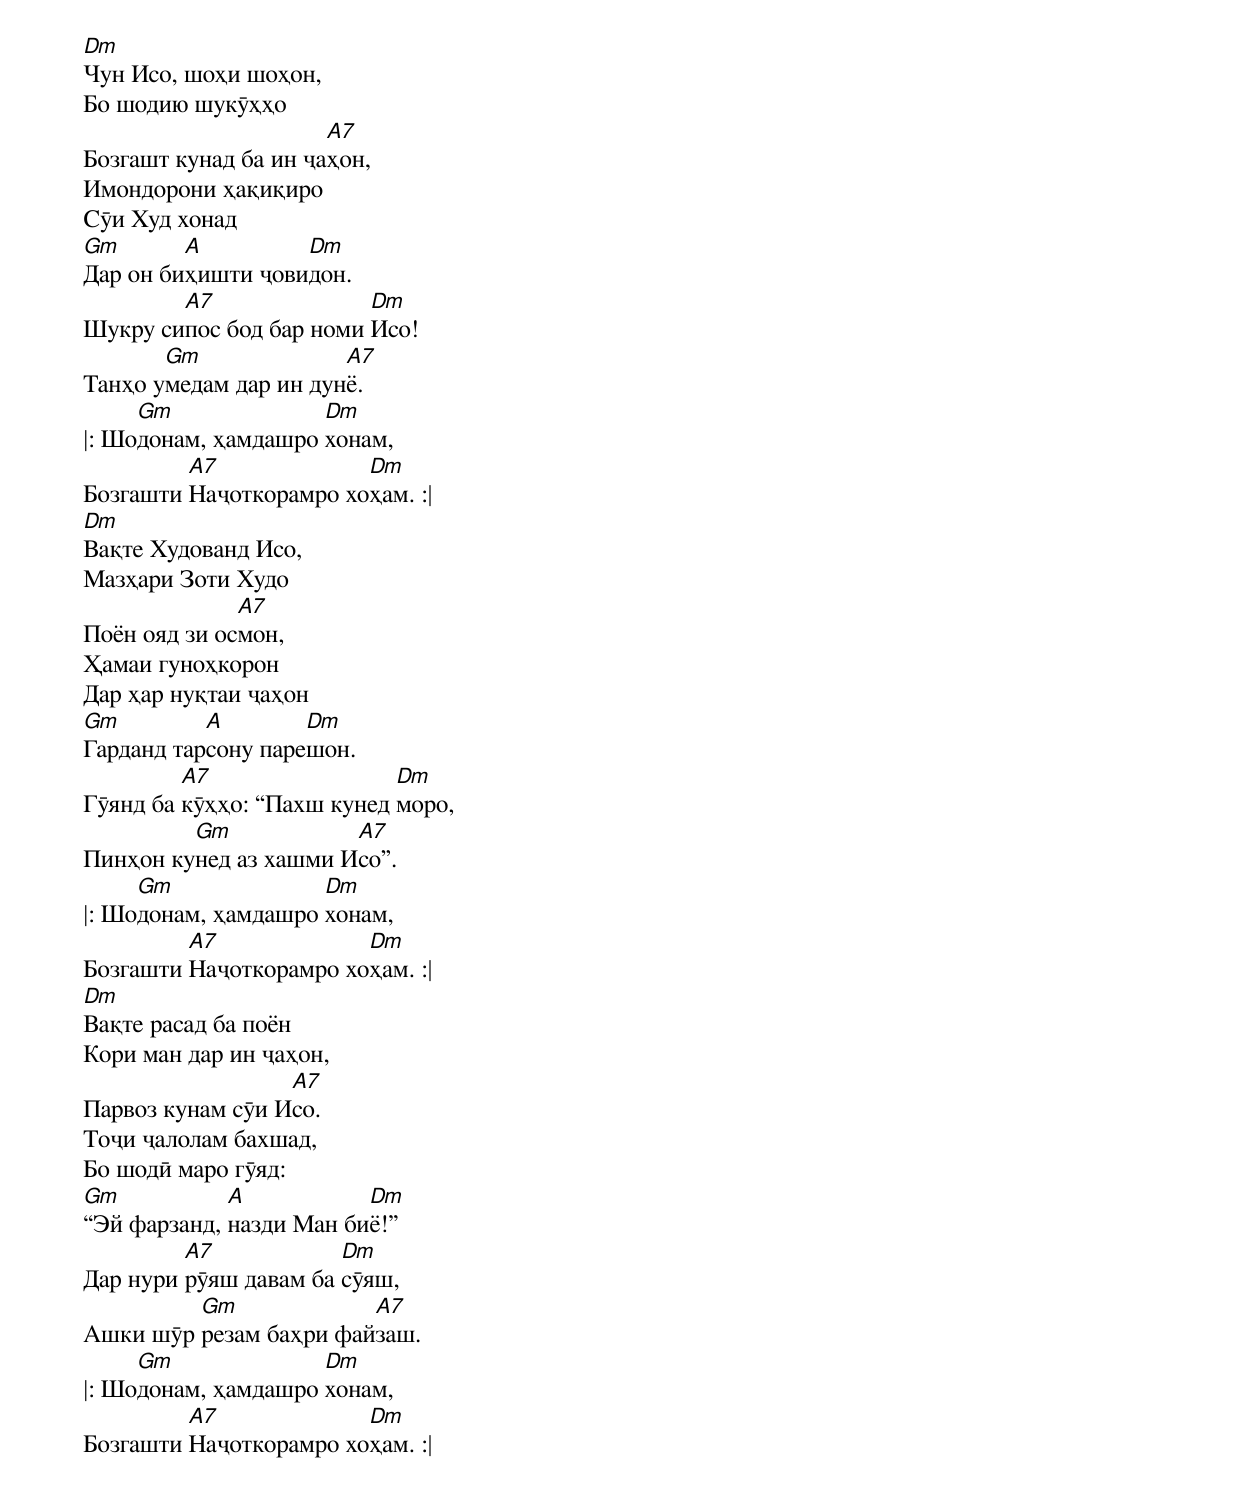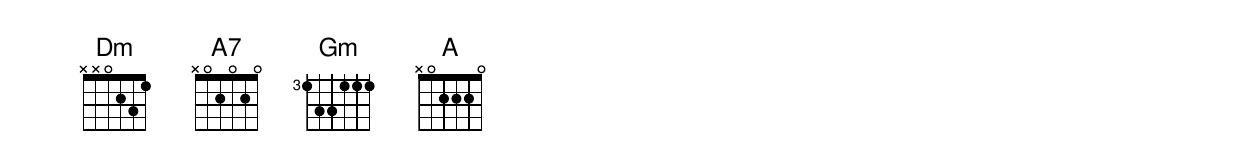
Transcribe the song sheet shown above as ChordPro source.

[Dm]Чун Исо, шоҳи шоҳон,
Бо шодию шукӯҳҳо
Бозгашт кунад ба ин ҷа[A7]ҳон,
Имондорони ҳақиқиро
Сӯи Худ хонад
[Gm]Дар он би[A]ҳишти ҷови[Dm]дон.
Шукру си[A7]пос бод бар номи [Dm]Исо!
Танҳо у[Gm]медам дар ин дун[A7]ё.
|: Шо[Gm]донам, ҳамдашро [Dm]хонам,
Бозгашти [A7]Наҷоткорамро хо[Dm]ҳам. :|
[Dm]Вақте Худованд Исо,
Мазҳари Зоти Худо
Поён ояд зи ос[A7]мон,
Ҳамаи гуноҳкорон
Дар ҳар нуқтаи ҷаҳон
[Gm]Гарданд тар[A]сону паре[Dm]шон.
Гӯянд ба [A7]кӯҳҳо: “Пахш кунед [Dm]моро,
Пинҳон ку[Gm]нед аз хашми И[A7]со”.
|: Шо[Gm]донам, ҳамдашро [Dm]хонам,
Бозгашти [A7]Наҷоткорамро хо[Dm]ҳам. :|
[Dm]Вақте расад ба поён
Кори ман дар ин ҷаҳон,
Парвоз кунам сӯи И[A7]со.
Тоҷи ҷалолам бахшад,
Бо шодӣ маро гӯяд:
[Gm]“Эй фарзанд, [A]назди Ман би[Dm]ё!”
Дар нури [A7]рӯяш давам ба [Dm]сӯяш,
Ашки шӯр [Gm]резам баҳри фай[A7]заш.
|: Шо[Gm]донам, ҳамдашро [Dm]хонам,
Бозгашти [A7]Наҷоткорамро хо[Dm]ҳам. :|
